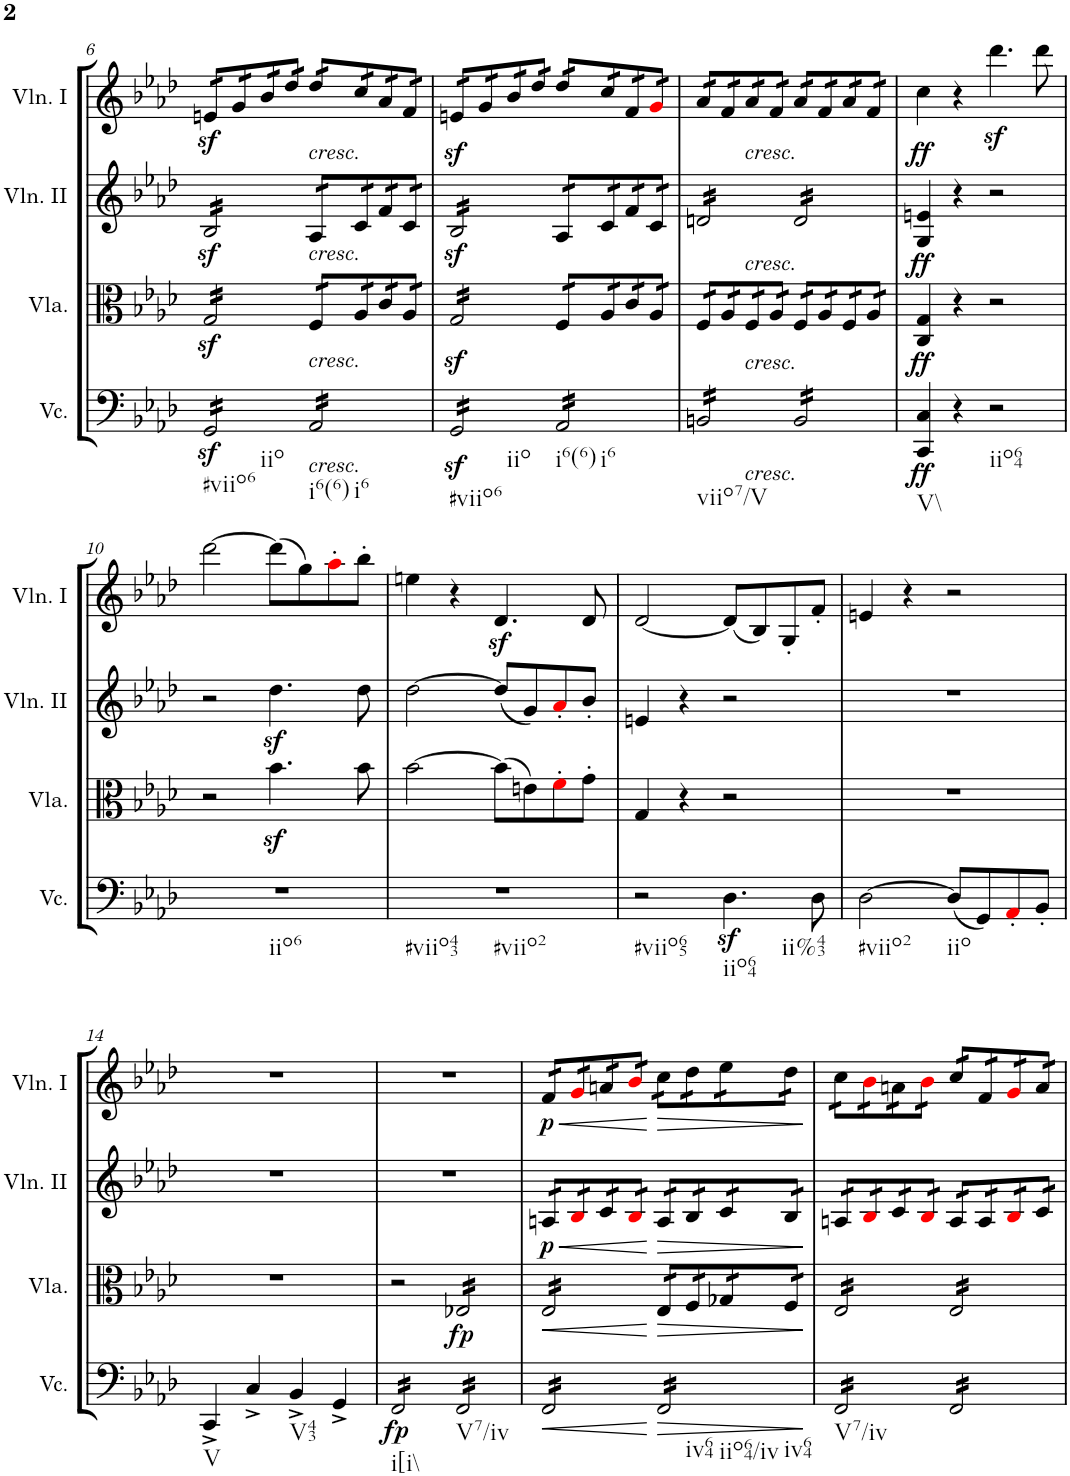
**kern	**dynam	**kern	**dynam	**kern	**dynam	**kern	**dynam
*part4	*part4	*part3	*part3	*part2	*part2	*part1	*part1
*staff4	*staff4	*staff3	*staff3	*staff2	*staff2	*staff1	*staff1
*I"Violoncello	*	*I"Viola	*	*I"Violino II	*	*I"Violino I	*
*I'Vc.	*	*I'Vla.	*	*I'Vln. II	*	*I'Vln. I	*
!!LO:PB:g=z
*clefF4	*	*clefC3	*	*clefG2	*	*clefG2	*
*k[b-e-a-d-]	*	*k[b-e-a-d-]	*	*k[b-e-a-d-]	*	*k[b-e-a-d-]	*
*M2/2	*	*M2/2	*	*M2/2	*	*M2/2	*
*met(c|)	*	*met(c|)	*	*met(c|)	*	*met(c|)	*
=6	=6	=6	=6	=6	=6	=6	=6
!LO:TX:b:t=#viio6	!	!	!	!	!	!	!
!LO:TX:b:t=iio	!	!	!	!	!	!	!
*tremolo	*	*	*	*	*	*	*
*	*	*tremolo	*	*	*	*	*
*	*	*	*	*tremolo	*	*	*
*	*	*	*	*	*	*tremolo	*
16GGz</LL	.	16Gz</LL	.	16B-z</LL	.	16enz</LL	.
16GGz</	.	16Gz</	.	16B-z</	.	16enz</	.
16GGz</	.	16Gz</	.	16B-z</	.	16g/	.
16GGz</	.	16Gz</	.	16B-z</	.	16g/	.
16GGz</	.	16Gz</	.	16B-z</	.	16b-/	.
16GGz</	.	16Gz</	.	16B-z</	.	16b-/	.
16GGz</	.	16Gz</	.	16B-z</	.	16dd-/	.
16GGz</JJ	.	16Gz</JJ	.	16B-z</JJ	.	16dd-/JJ	.
!	!	!	!	!	!	!LO:TX:b:i:t=cresc.	!
!	!	!	!	!LO:TX:b:i:t=cresc.	!	!	!
!	!	!LO:TX:b:i:t=cresc.	!	!	!	!	!
!LO:TX:b:i:t=cresc.	!	!	!	!	!	!	!
!LO:TX:b:t=i6(6)	!	!	!	!	!	!	!
!LO:TX:b:t=i6	!	!	!	!	!	!	!
16AA-/LL	.	16F/LL	.	16A-/LL	.	16dd-/LL	.
16AA-/	.	16F/	.	16A-/	.	16dd-/	.
16AA-/	.	16A-/	.	16c/	.	16cc/	.
16AA-/	.	16A-/	.	16c/	.	16cc/	.
16AA-/	.	16c/	.	16f/	.	16a-/	.
16AA-/	.	16c/	.	16f/	.	16a-/	.
16AA-/	.	16A-/	.	16c/	.	16f/	.
16AA-/JJ	.	16A-/JJ	.	16c/JJ	.	16f/JJ	.
=7	=7	=7	=7	=7	=7	=7	=7
!LO:TX:b:t=#viio6	!	!	!	!	!	!	!
!LO:TX:b:t=iio	!	!	!	!	!	!	!
16GGz</LL	.	16Gz</LL	.	16B-z</LL	.	16enz</LL	.
16GGz</	.	16Gz</	.	16B-z</	.	16enz</	.
16GGz</	.	16Gz</	.	16B-z</	.	16g/	.
16GGz</	.	16Gz</	.	16B-z</	.	16g/	.
16GGz</	.	16Gz</	.	16B-z</	.	16b-/	.
16GGz</	.	16Gz</	.	16B-z</	.	16b-/	.
16GGz</	.	16Gz</	.	16B-z</	.	16dd-/	.
16GGz</JJ	.	16Gz</JJ	.	16B-z</JJ	.	16dd-/JJ	.
!LO:TX:b:t=i6(6)	!	!	!	!	!	!	!
!LO:TX:b:t=i6	!	!	!	!	!	!	!
16AA-/LL	.	16F/LL	.	16A-/LL	.	16dd-/LL	.
16AA-/	.	16F/	.	16A-/	.	16dd-/	.
16AA-/	.	16A-/	.	16c/	.	16cc/	.
16AA-/	.	16A-/	.	16c/	.	16cc/	.
16AA-/	.	16c/	.	16f/	.	16f/	.
16AA-/	.	16c/	.	16f/	.	16f/	.
16AA-/	.	16A-/	.	16c/	.	16gi/	.
16AA-/JJ	.	16A-/JJ	.	16c/JJ	.	16gi/JJ	.
=8	=8	=8	=8	=8	=8	=8	=8
*^	*	*	*	*^	*	*	*
!LO:TX:b:t=viio7/V	!	!	!	!	!	!	!	!	!
16BBn/LL	4ryy	.	16F/LL	.	16dn/LL	4ryy	.	16a-/LL	.
16BBn/	.	.	16F/	.	16dn/	.	.	16a-/	.
16BBn/	.	.	16A-/	.	16dn/	.	.	16f/	.
16BBn/	.	.	16A-/	.	16dn/	.	.	16f/	.
!	!	!	!	!	!	!	!	!LO:TX:b:i:t=cresc.	!
!	!	!	!	!	!	!LO:TX:b:i:t=cresc.	!	!	!
!	!	!	!LO:TX:b:i:t=cresc.	!	!	!	!	!	!
!	!LO:TX:b:i:t=cresc.	!	!	!	!	!	!	!	!
16BBn/	4ryy	.	16F/	.	16dn/	4ryy	.	16a-/	.
16BBn/	.	.	16F/	.	16dn/	.	.	16a-/	.
16BBn/	.	.	16A-/	.	16dn/	.	.	16f/	.
16BBn/JJ	.	.	16A-/JJ	.	16dn/JJ	.	.	16f/JJ	.
16BB/LL	2ryy	.	16F/LL	.	16d/LL	2ryy	.	16a-/LL	.
16BB/	.	.	16F/	.	16d/	.	.	16a-/	.
16BB/	.	.	16A-/	.	16d/	.	.	16f/	.
16BB/	.	.	16A-/	.	16d/	.	.	16f/	.
16BB/	.	.	16F/	.	16d/	.	.	16a-/	.
16BB/	.	.	16F/	.	16d/	.	.	16a-/	.
16BB/	.	.	16A-/	.	16d/	.	.	16f/	.
16BB/JJ	.	.	16A-/JJ	.	16d/JJ	.	.	16f/JJ	.
*	*	*	*	*	*	*	*	*Xtremolo	*
*	*	*	*	*	*Xtremolo	*	*	*	*
*	*	*	*Xtremolo	*	*	*	*	*	*
*Xtremolo	*	*	*	*	*	*	*	*	*
*v	*v	*	*	*	*v	*v	*	*	*
=9	=9	=9	=9	=9	=9	=9	=9
!LO:TX:b:t=V\\	!	!	!	!	!	!	!
!	!LO:DY:b	!	!LO:DY:b	!	!LO:DY:b	!	!LO:DY:b
4CC/ 4C/	ff	4C/ 4G/	ff	4G/ 4en/	ff	4cc\	ff
4r	.	4r	.	4r	.	4r	.
!LO:TX:b:t=iio64	!	!	!	!	!	!	!
2r	.	2r	.	2r	.	4.ddd-z<\	.
.	.	.	.	.	.	8ddd-\	.
!!LO:LB:g=z
=10	=10	=10	=10	=10	=10	=10	=10
!LO:TX:b:t=iio6	!	!	!	!	!	!	!
1r	.	2r	.	2r	.	[2ddd-\	.
.	.	4.b-z<\	.	4.dd-z<\	.	(8ddd-\L]	.
.	.	.	.	.	.	8gg\)	.
.	.	.	.	.	.	8aa-'i\	.
.	.	8b-\	.	8dd-\	.	8bb-'\J	.
=11	=11	=11	=11	=11	=11	=11	=11
!LO:TX:b:t=#viio43	!	!	!	!	!	!	!
!LO:TX:b:t=#viio2	!	!	!	!	!	!	!
1r	.	[2b-\	.	[2dd-\	.	4een\	.
.	.	.	.	.	.	4r	.
.	.	(8b-\L]	.	(8dd-/L]	.	4.d-z</	.
.	.	8en\)	.	8g/)	.	.	.
.	.	8f'i\	.	8a-'i/	.	.	.
.	.	8g'\J	.	8b-'/J	.	8d-/	.
=12	=12	=12	=12	=12	=12	=12	=12
!LO:TX:b:t=#viio65	!	!	!	!	!	!	!
2r	.	4G/	.	4en/	.	[2d-/	.
.	.	4r	.	4r	.	.	.
!LO:TX:b:t=iio64	!	!	!	!	!	!	!
!LO:TX:b:t=ii%43	!	!	!	!	!	!	!
4.D-z<\	.	2r	.	2r	.	(8d-/L]	.
.	.	.	.	.	.	8B-/)	.
.	.	.	.	.	.	8G'/	.
8D-\	.	.	.	.	.	8f'/J	.
=13	=13	=13	=13	=13	=13	=13	=13
!LO:TX:b:t=#viio2	!	!	!	!	!	!	!
[2D-\	.	1r	.	1r	.	4en/	.
.	.	.	.	.	.	4r	.
!LO:TX:b:t=iio	!	!	!	!	!	!	!
(8D-/L]	.	.	.	.	.	2r	.
8GG/)	.	.	.	.	.	.	.
8AA-'i/	.	.	.	.	.	.	.
8BB-'/J	.	.	.	.	.	.	.
!!LO:LB:g=z
=14	=14	=14	=14	=14	=14	=14	=14
!LO:TX:b:t=V	!	!	!	!	!	!	!
4CC^/	.	1r	.	1r	.	1r	.
4C^/	.	.	.	.	.	.	.
!LO:TX:b:t=V43	!	!	!	!	!	!	!
4BB-^/	.	.	.	.	.	.	.
4GG^/	.	.	.	.	.	.	.
=15	=15	=15	=15	=15	=15	=15	=15
!LO:TX:b:t=i[i\\	!	!	!	!	!	!	!
!	!LO:DY:b	!	!	!	!	!	!
*tremolo	*	*	*	*	*	*	*
16FF/LL	fp	2r	.	1r	.	1r	.
16FF/	.	.	.	.	.	.	.
16FF/	.	.	.	.	.	.	.
16FF/	.	.	.	.	.	.	.
16FF/	.	.	.	.	.	.	.
16FF/	.	.	.	.	.	.	.
16FF/	.	.	.	.	.	.	.
16FF/JJ	.	.	.	.	.	.	.
!LO:TX:b:t=V7/iv	!	!	!	!	!	!	!
!	!	!	!LO:DY:b	!	!	!	!
*	*	*tremolo	*	*	*	*	*
16FF/LL	.	16E-X/LL	fp	.	.	.	.
16FF/	.	16E-X/	.	.	.	.	.
16FF/	.	16E-X/	.	.	.	.	.
16FF/	.	16E-X/	.	.	.	.	.
16FF/	.	16E-X/	.	.	.	.	.
16FF/	.	16E-X/	.	.	.	.	.
16FF/	.	16E-X/	.	.	.	.	.
16FF/JJ	.	16E-X/JJ	.	.	.	.	.
=16	=16	=16	=16	=16	=16	=16	=16
!	!LO:HP:b	!	!LO:HP:b	!	!LO:HP:b	!	!LO:HP:b
!	!	!	!	!	!LO:DY:n=1:b	!	!LO:DY:n=1:b
*	*	*	*	*tremolo	*	*	*
*	*	*	*	*	*	*tremolo	*
16FF/LL	<	16E-/LL	<	16An/LL	< p	16f/LL	< p
16FF/	.	16E-/	.	16An/	.	16f/	.
16FF/	.	16E-/	.	16B-i/	.	16gi/	.
16FF/	.	16E-/	.	16B-i/	.	16gi/	.
16FF/	.	16E-/	.	16c/	.	16an/	.
16FF/	.	16E-/	.	16c/	.	16an/	.
16FF/	.	16E-/	.	16B-i/	.	16b-i/	.
16FF/JJ	.	16E-/JJ	.	16B-i/JJ	.	16b-i/JJ	.
!LO:TX:b:t=iv64	!	!	!	!	!	!	!
!LO:TX:b:t=iio64/iv	!	!	!	!	!	!	!
!LO:TX:b:t=iv64	!	!	!	!	!	!	!
!	!LO:HP:n=1:b	!	!LO:HP:n=1:b	!	!LO:HP:n=1:b	!	!LO:HP:n=1:b
16FF/LL	[ >	16E-/LL	[ >	16A/LL	[ >	16cc\LL	[ >
16FF/	.	16E-/	.	16A/	.	16cc\	.
16FF/	.	16F/	.	16B-/	.	16dd-\	.
16FF/	.	16F/	.	16B-/	.	16dd-\	.
16FF/	.	16G-X/	.	16c/	.	16ee-\	.
16FF/	.	16G-X/	.	16c/	.	16ee-\	.
16FF/	.	16F/	.	16B-/	.	16dd-\	.
16FF/JJ	.	16F/JJ	.	16B-/JJ	.	16dd-\JJ	.
.	]	.	]	.	]	.	]
=17	=17	=17	=17	=17	=17	=17	=17
!LO:TX:b:t=V7/iv	!	!	!	!	!	!	!
16FF/LL	.	16E-/LL	.	16An/LL	.	16cc\LL	.
16FF/	.	16E-/	.	16An/	.	16cc\	.
16FF/	.	16E-/	.	16B-i/	.	16b-i\	.
16FF/	.	16E-/	.	16B-i/	.	16b-i\	.
16FF/	.	16E-/	.	16c/	.	16an\	.
16FF/	.	16E-/	.	16c/	.	16an\	.
16FF/	.	16E-/	.	16B-i/	.	16b-i\	.
16FF/JJ	.	16E-/JJ	.	16B-i/JJ	.	16b-i\JJ	.
16FF/LL	.	16E-/LL	.	16A/LL	.	16cc/LL	.
16FF/	.	16E-/	.	16A/	.	16cc/	.
16FF/	.	16E-/	.	16A/	.	16f/	.
16FF/	.	16E-/	.	16A/	.	16f/	.
16FF/	.	16E-/	.	16B-i/	.	16gi/	.
16FF/	.	16E-/	.	16B-i/	.	16gi/	.
16FF/	.	16E-/	.	16c/	.	16a/	.
16FF/JJ	.	16E-/JJ	.	16c/JJ	.	16a/JJ	.
*	*	*	*	*	*	*Xtremolo	*
*	*	*	*	*Xtremolo	*	*	*
*	*	*Xtremolo	*	*	*	*	*
*Xtremolo	*	*	*	*	*	*	*
=	=	=	=	=	=	=	=
*-	*-	*-	*-	*-	*-	*-	*-
